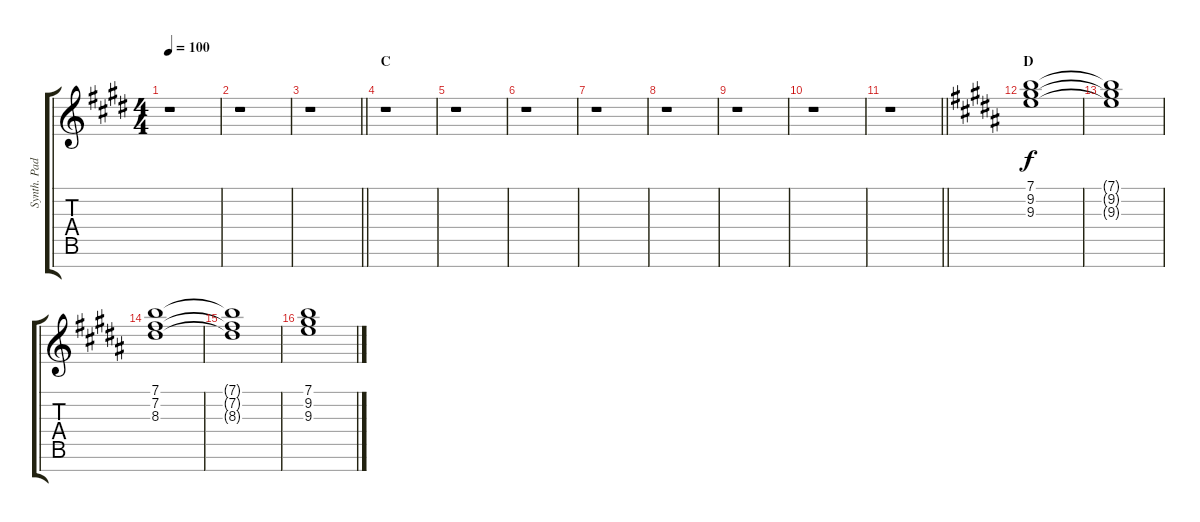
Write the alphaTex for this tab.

\track ("Synth. Pad" "Synth. Pad") {instrument fx5brightness}
\staff {score tabs}
\tuning (E5 B4 G4 D4 A3 E3 B2) {hide}
\ts (4 4)
\tempo 100
\clef g2
\ks e
r.1{dy f} |
r.1 |
\barLineRight lightlight
r.1 |
\section ("" "C")
r.1 |
r.1 |
r.1 |
r.1 |
r.1 |
r.1 |
r.1 |
\barLineRight lightlight
r.1 |
\section ("" "D")
\ks b
(7.1 9.2 9.3).1 |
(7.1{t} 9.2{t} 9.3{t}).1 |
(7.1 7.2 8.3).1 |
(7.1{t} 7.2{t} 8.3{t}).1 |
(7.1 9.2 9.3).1
